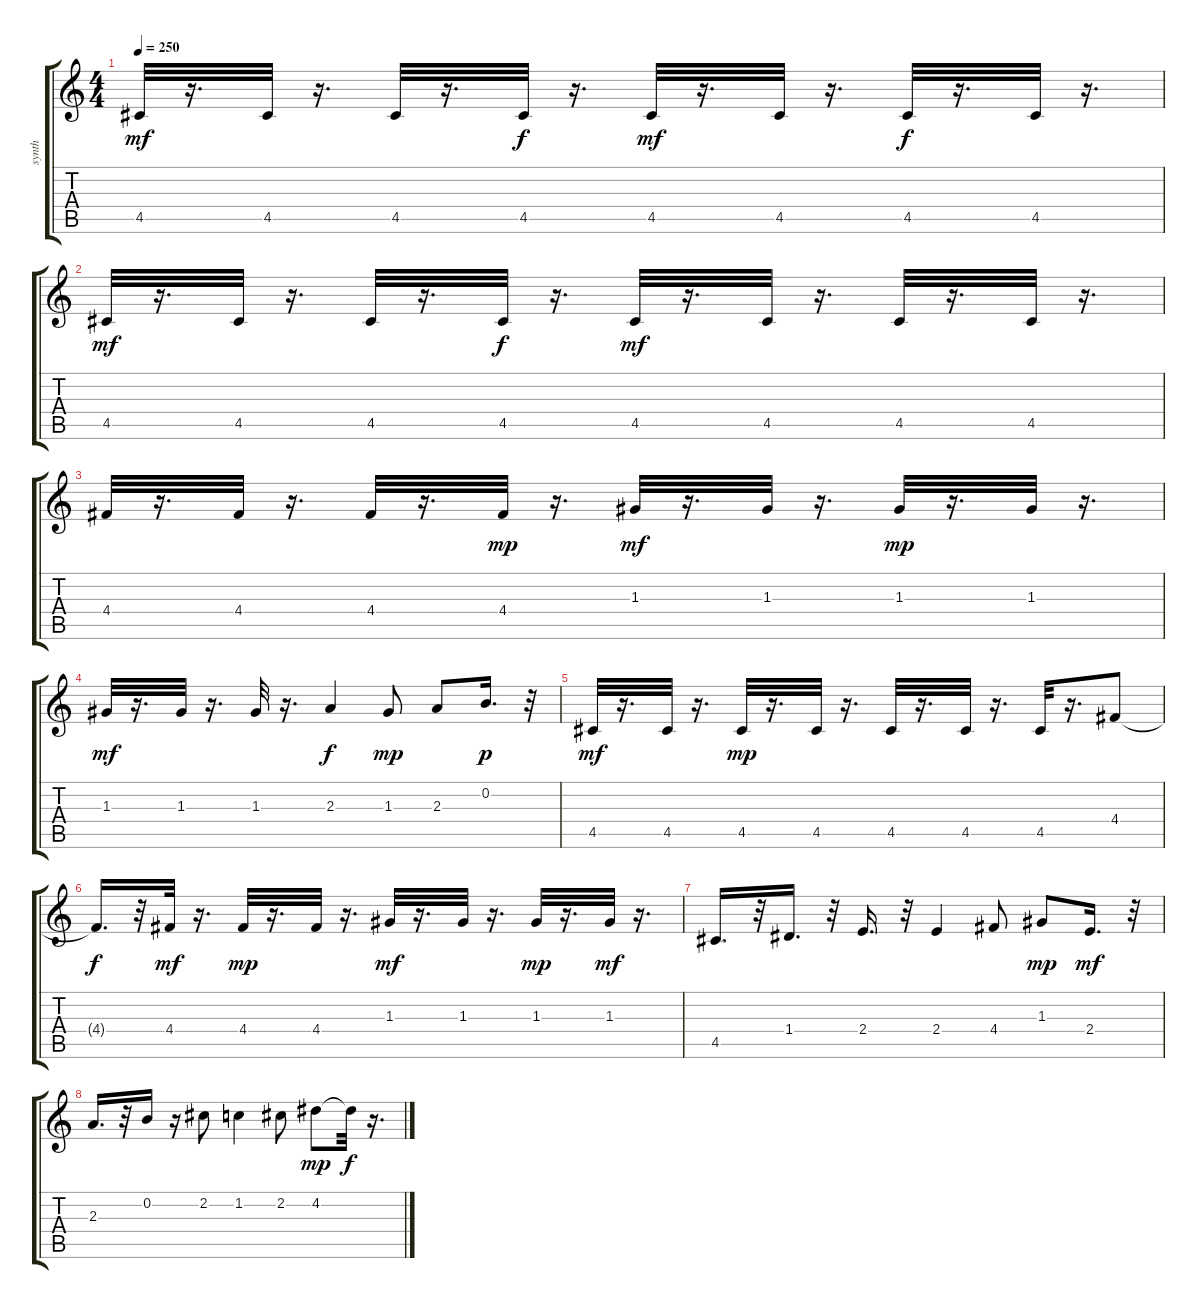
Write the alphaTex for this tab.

\track ("synth" "synth") {instrument synthbass1}
\staff {score tabs}
\tuning (E4 B3 G3 D3 A2 E2) {hide}
\ts (4 4)
\tempo 250
\clef g2
\ks c
4.5.32{dy mf} r.16{d} 4.5.32 r.16{d} 4.5.32 r.16{d} 4.5.32{dy f} r.16{d} 4.5.32{dy mf} r.16{d} 4.5.32 r.16{d} 4.5.32{dy f} r.16{d} 4.5.32 r.16{d} |
4.5.32{dy mf} r.16{d} 4.5.32 r.16{d} 4.5.32 r.16{d} 4.5.32{dy f} r.16{d} 4.5.32{dy mf} r.16{d} 4.5.32 r.16{d} 4.5.32 r.16{d} 4.5.32 r.16{d} |
4.4.32 r.16{d} 4.4.32 r.16{d} 4.4.32 r.16{d} 4.4.32{dy mp} r.16{d} 1.3.32{dy mf} r.16{d} 1.3.32 r.16{d} 1.3.32{dy mp} r.16{d} 1.3.32 r.16{d} |
1.3.32{dy mf} r.16{d} 1.3.32 r.16{d} 1.3.32 r.16{d} 2.3.4{dy f} 1.3.8{dy mp} 2.3.8 0.2.16{d dy p} r.32 |
4.5.32{dy mf} r.16{d} 4.5.32 r.16{d} 4.5.32{dy mp} r.16{d} 4.5.32 r.16{d} 4.5.32 r.16{d} 4.5.32 r.16{d} 4.5.32 r.16{d} 4.4.8 |
4.4{t}.16{d dy f} r.32 4.4.32{dy mf} r.16{d} 4.4.32{dy mp} r.16{d} 4.4.32 r.16{d} 1.3.32{dy mf} r.16{d} 1.3.32 r.16{d} 1.3.32{dy mp} r.16{d} 1.3.32{dy mf} r.16{d} |
4.5.16{d} r.32 1.4.16{d} r.32 2.4.16{d} r.32 2.4.4 4.4.8 1.3.8{dy mp} 2.4.16{d dy mf} r.32 |
2.3.16{d} r.32 0.2.16 r.16 2.2.8 1.2.4 2.2.8 4.2.8{dy mp} 4.2{t}.32{dy f} r.16{d}
